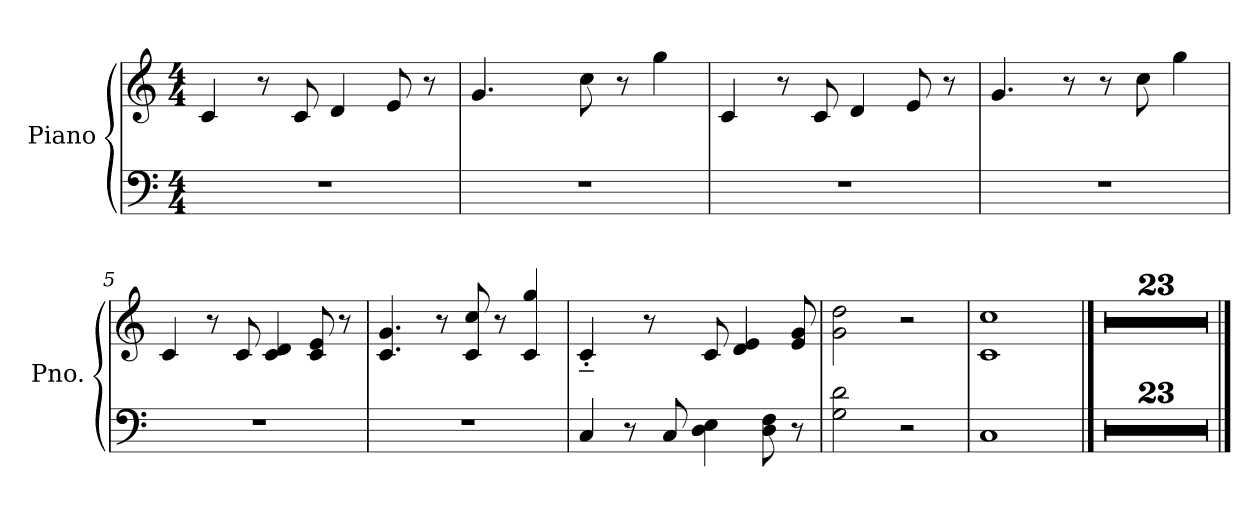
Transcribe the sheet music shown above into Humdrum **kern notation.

**kern	**kern
*part1	*part1
*staff2	*staff1
*I"Piano	*
*I'Pno.	*
*clefF4	*clefG2
*k[]	*k[]
*M4/4	*M4/4
*MM120	*MM120
=1	=1
1r	4c/
.	8r
.	8c/
.	4d/
.	8e/
.	8r
=2	=2
1r	4.g/
.	8ryy
.	8cc\
.	8r
.	4gg\
=3	=3
1r	4c/
.	8r
.	8c/
.	4d/
.	8e/
.	8r
=4	=4
1r	4.g/
.	8r
.	8r
.	8cc\
.	4gg\
=5	=5
1r	4c/
.	8r
.	8c/
.	4c/ 4d/
.	8c/ 8e/
.	8r
=6	=6
1r	4.c/ 4.g/
.	8r
.	8c/ 8cc/
.	8r
.	4c/ 4gg/
!!LO:LB:g=z
=7	=7
4C/	4c'~/
8r	16rbbbyy
.	8r
8C/	.
.	16rgggyy
4D\ 4E\	8c/
.	4d/ 4e/
8D\ 8F\	.
8r	8e/ 8g/
=8	=8
2G\ 2d\	2g\ 2dd\
2r	2r
=9	=9
1C	1c 1cc
==10	==10
1r	1r
=11	=11
1r	1r
=12	=12
1r	1r
=13	=13
1r	1r
=14	=14
1r	1r
=15	=15
1r	1r
=16	=16
1r	1r
=17	=17
1r	1r
=18	=18
1r	1r
=19	=19
1r	1r
=20	=20
1r	1r
=21	=21
1r	1r
!!LO:LB:g=z
=22	=22
1r	1r
=23	=23
1r	1r
=24	=24
1r	1r
=25	=25
1r	1r
=26	=26
1r	1r
=27	=27
1r	1r
=28	=28
1r	1r
=29	=29
1r	1r
=30	=30
1r	1r
=31	=31
1r	1r
=32	=32
1r	1r
==	==
*-	*-
